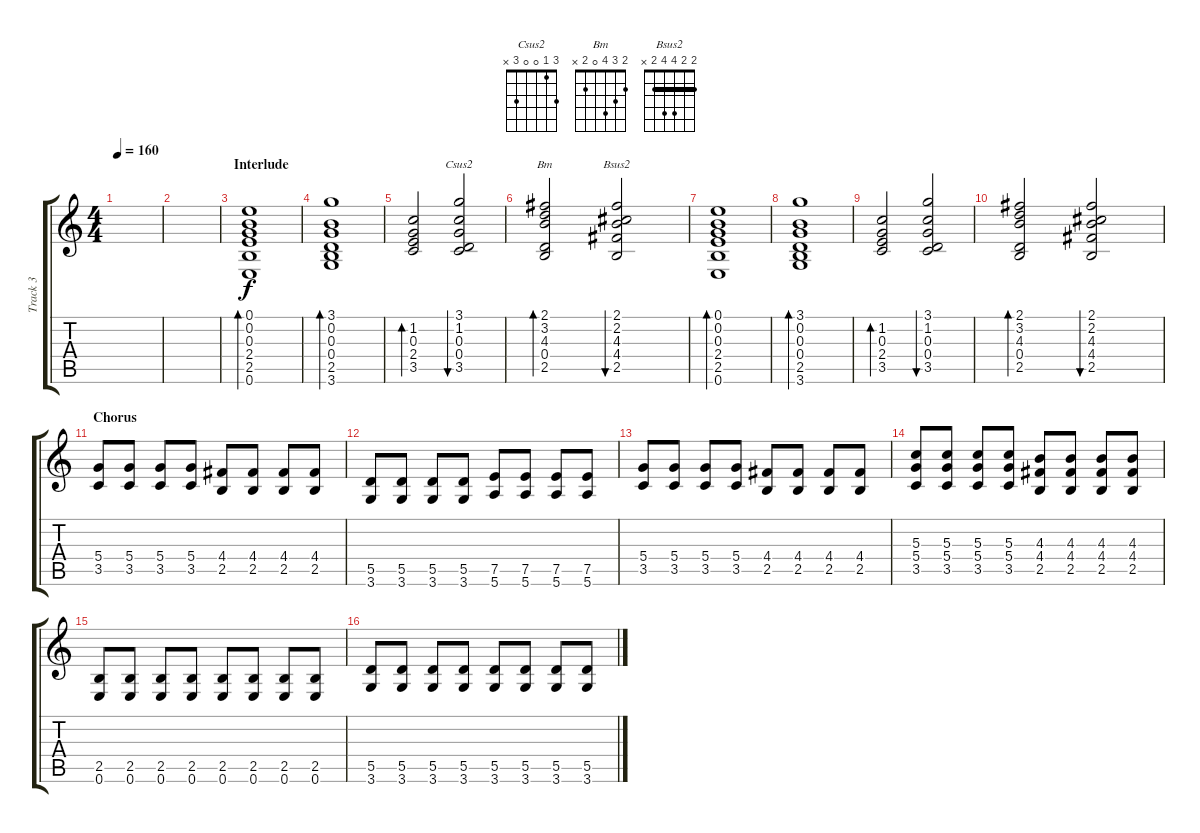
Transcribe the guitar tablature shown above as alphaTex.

\track ("Track 3" "Track 3") {instrument acousticguitarsteel}
\staff {score tabs}
\tuning (E4 B3 G3 D3 A2 E2) {hide}
\chord ("Csus2" 3 1 0 0 3 x)
\chord ("Bm" 2 3 4 0 2 x)
\chord ("Bsus2" 2 2 4 4 2 x) {barre 2}
\ts (4 4)
\tempo 160
\clef g2
\ks c
|
|
\section ("" "Interlude")
(0.1 0.2 0.3 2.4 2.5 0.6).1{bd 120} |
(3.1 0.2 0.3 0.4 2.5 3.6).1{bd 120} |
(1.2 0.3 2.4 3.5).2{bd 120} (3.1 1.2 0.3 0.4 3.5).2{bu 120 ch "Csus2"} |
(2.1 3.2 4.3 0.4 2.5).2{bd 120 ch "Bm"} (2.1 2.2 4.3 4.4 2.5).2{bu 120 ch "Bsus2"} |
(0.1 0.2 0.3 2.4 2.5 0.6).1{bd 120} |
(3.1 0.2 0.3 0.4 2.5 3.6).1{bd 120} |
(1.2 0.3 2.4 3.5).2{bd 120} (3.1 1.2 0.3 0.4 3.5).2{bu 120} |
(2.1 3.2 4.3 0.4 2.5).2{bd 120} (2.1 2.2 4.3 4.4 2.5).2{bu 120} |
\section ("" "Chorus")
(5.4 3.5).8 (5.4 3.5).8 (5.4 3.5).8 (5.4 3.5).8 (4.4 2.5).8 (4.4 2.5).8 (4.4 2.5).8 (4.4 2.5).8 |
(5.5 3.6).8 (5.5 3.6).8 (5.5 3.6).8 (5.5 3.6).8 (7.5 5.6).8 (7.5 5.6).8 (7.5 5.6).8 (7.5 5.6).8 |
(5.4 3.5).8 (5.4 3.5).8 (5.4 3.5).8 (5.4 3.5).8 (4.4 2.5).8 (4.4 2.5).8 (4.4 2.5).8 (4.4 2.5).8 |
(5.3 5.4 3.5).8 (5.3 5.4 3.5).8 (5.3 5.4 3.5).8 (5.3 5.4 3.5).8 (4.3 4.4 2.5).8 (4.3 4.4 2.5).8 (4.3 4.4 2.5).8 (4.3 4.4 2.5).8 |
(2.5 0.6).8 (2.5 0.6).8 (2.5 0.6).8 (2.5 0.6).8 (2.5 0.6).8 (2.5 0.6).8 (2.5 0.6).8 (2.5 0.6).8 |
(5.5 3.6).8 (5.5 3.6).8 (5.5 3.6).8 (5.5 3.6).8 (5.5 3.6).8 (5.5 3.6).8 (5.5 3.6).8 (5.5 3.6).8
